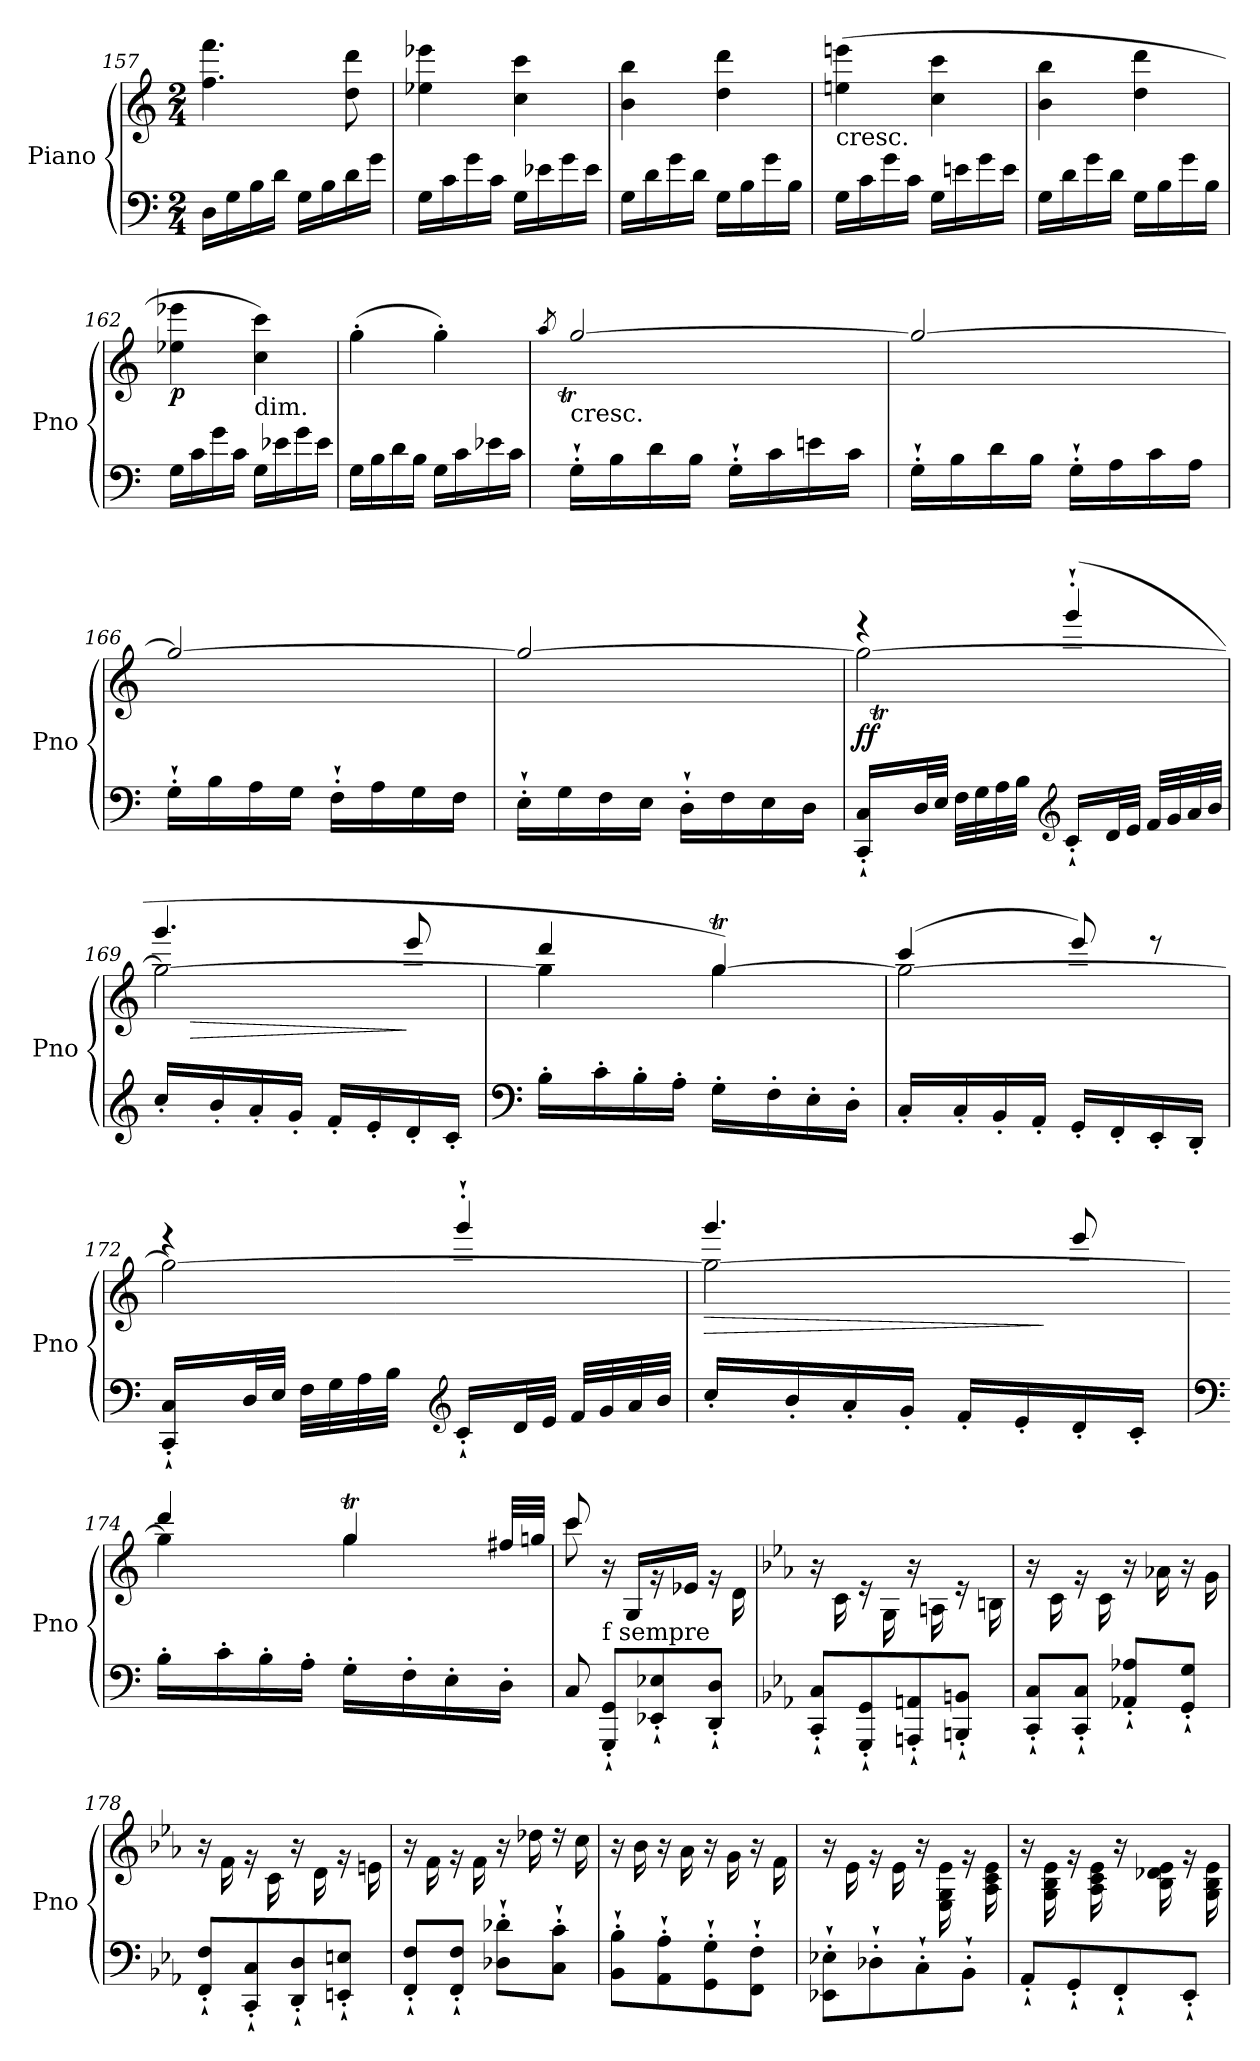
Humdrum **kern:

**kern	**kern	**dynam
*part1	*part1	*part1
*staff2	*staff1	*staff1/2
*I"Piano	*	*
*I'Pno	*	*
*clefF4	*clefG2	*
*k[]	*k[]	*
*M2/4	*M2/4	*
=157	=157	=157
16D\LL	4.ff\ 4.fff\	.
16G\	.	.
16B\	.	.
16d\JJ	.	.
16G\LL	.	.
16B\	.	.
16d\	8dd\ 8ddd\	.
16g\JJ	.	.
=158	=158	=158
16G\LL	4ee-X\ 4eee-X\	.
16c\	.	.
16g\	.	.
16c\JJ	.	.
16G\LL	4cc\ 4ccc\	.
16e-X\	.	.
16g\	.	.
16e-\JJ	.	.
=159	=159	=159
16G\LL	4b\ 4bb\	.
16d\	.	.
16g\	.	.
16d\JJ	.	.
16G\LL	4dd\ 4ddd\	.
16B\	.	.
16g\	.	.
16B\JJ	.	.
=160	=160	=160
!	!LO:TX:b:t=cresc.	!
16G\LL	(>4een\ 4eeen\	.
16c\	.	.
16g\	.	.
16c\JJ	.	.
16G\LL	4cc\ 4ccc\	.
16en\	.	.
16g\	.	.
16e\JJ	.	.
!!LO:LB:g=z
=161	=161	=161
16G\LL	4b\ 4bb\	.
16d\	.	.
16g\	.	.
16d\JJ	.	.
16G\LL	4dd\ 4ddd\	.
16B\	.	.
16g\	.	.
16B\JJ	.	.
=162	=162	=162
!	!	!LO:DY:b
16G\LL	4ee-X\ 4eee-X\	p
16c\	.	.
16g\	.	.
16c\JJ	.	.
!	!LO:TX:b:t=dim.	!
16G\LL	4cc\ 4ccc\)	.
16e-X\	.	.
16g\	.	.
16e-\JJ	.	.
=163	=163	=163
16G\LL	(>4gg'\	.
16B\	.	.
16d\	.	.
16B\JJ	.	.
16G\LL	4gg'\)	.
16c\	.	.
16e-X\	.	.
16c\JJ	.	.
=164	=164	=164
.	8qaa/	.
*	*^	*
!	!LO:TX:b:t=cresc.	!	!
16G'`\LL	[2gg/	32aaTLLLyy	.
.	.	32ggyy	.
16B\	.	32aayy	.
.	.	32ggyy	.
16d\	.	32aayy	.
.	.	32ggyy	.
16B\JJ	.	32aayy	.
.	.	32ggJJJyy	.
16G'`\LL	.	32aaLLLyy	.
.	.	32ggyy	.
16c\	.	32aayy	.
.	.	32ggyy	.
16en\	.	32aayy	.
.	.	32ggyy	.
16c\JJ	.	32aayy	.
.	.	32ggJJJyy	.
!!LO:PB:g=z	!!
=165	=165	=165	=165
16G'`\LL	2gg/_	32aaLLLyy	.
.	.	32ggyy	.
16B\	.	32aayy	.
.	.	32ggyy	.
16d\	.	32aayy	.
.	.	32ggyy	.
16B\JJ	.	32aayy	.
.	.	32ggJJJyy	.
16G'`\LL	.	32aaLLLyy	.
.	.	32ggyy	.
16A\	.	32aayy	.
.	.	32ggyy	.
16c\	.	32aayy	.
.	.	32ggyy	.
16A\JJ	.	32aayy	.
.	.	32ggJJJyy	.
=166	=166	=166	=166
16G'`\LL	2gg/_	32aaLLLyy	.
.	.	32ggyy	.
16B\	.	32aayy	.
.	.	32ggyy	.
16A\	.	32aayy	.
.	.	32ggyy	.
16G\JJ	.	32aayy	.
.	.	32ggJJJyy	.
16F'`\LL	.	32aaLLLyy	.
.	.	32ggyy	.
16A\	.	32aayy	.
.	.	32ggyy	.
16G\	.	32aayy	.
.	.	32ggyy	.
16F\JJ	.	32aayy	.
.	.	32ggJJJyy	.
=167	=167	=167	=167
16E'`\LL	2gg/_	32aaLLLyy	.
.	.	32ggyy	.
16G\	.	32aayy	.
.	.	32ggyy	.
16F\	.	32aayy	.
.	.	32ggyy	.
16E\JJ	.	32aayy	.
.	.	32ggJJJyy	.
16D'`\LL	.	32aaLLLyy	.
.	.	32ggyy	.
16F\	.	32aayy	.
.	.	32ggyy	.
16E\	.	32aayy	.
.	.	32ggyy	.
16D\JJ	.	32aaTTTyy	.
.	.	32ggJJJyy	.
!!LO:LB:g=z
=168	=168	=168	=168
*	*	*^	*
!	!	!	!	!LO:DY:b
16CC/'` 16C/'`LL	2gg\_	32aaTLLLyy	4reee	ff
.	.	32ggyy	.	.
32D/L	.	32aayy	.	.
32E/JJJ	.	32ggyy	.	.
32F\LLL	.	32aayy	.	.
32G\	.	32ggyy	.	.
32A\	.	32aayy	.	.
32B\JJJ	.	32ggJJJyy	.	.
*clefG2	*	*	*	*
16c'`/LL	.	32aaLLLyy	(>4ggg'`/	.
.	.	32ggyy	.	.
32d/L	.	32aayy	.	.
32e/JJJ	.	32ggyy	.	.
32f/LLL	.	32aayy	.	.
32g/	.	32ggyy	.	.
32a/	.	32aayy	.	.
32b/JJJ	.	32ggJJJyy	.	.
=169	=169	=169	=169	=169
16cc'/LL	2gg\_	32aaLLLyy	4.ggg/	.
!	!	!	!	!LO:HP:b
.	.	32ggyy	.	>
16b'/	.	32aayy	.	.
.	.	32ggyy	.	.
16a'/	.	32aayy	.	.
.	.	32ggyy	.	.
16g'/JJ	.	32aayy	.	.
.	.	32ggJJJyy	.	.
16f'/LL	.	32aaLLLyy	.	.
.	.	32ggyy	.	.
16e'/	.	32aayy	.	.
.	.	32ggyy	.	.
16d'/	.	32aayy	8eee/	]
.	.	32ggyy	.	.
16c'/JJ	.	32aayy	.	.
.	.	32ggJJJyy	.	.
=170	=170	=170	=170	=170
*clefF4	*	*	*	*
16B'\LL	4gg\]	32aaLLLyy	4ddd/	.
.	.	32ggyy	.	.
16c'\	.	32aayy	.	.
.	.	32ggyy	.	.
16B'\	.	32aayy	.	.
.	.	32ggyy	.	.
16A'\JJ	.	32aayy	.	.
.	.	32ggJJJyy	.	.
16G'\LL	[4ggT\	32aaLLLyy	4gg/)	.
.	.	32ggyy	.	.
16F'\	.	32aayy	.	.
.	.	32ggyy	.	.
16E'\	.	32aayy	.	.
.	.	32ggyy	.	.
16D'\JJ	.	32aayy	.	.
.	.	32ggJJJyy	.	.
!!LO:LB:g=z	!!	!!
=171	=171	=171	=171	=171
16C'/LL	2gg\_	32aaLLLyy	(>4ccc/	.
.	.	32ggyy	.	.
16C'/	.	32aayy	.	.
.	.	32ggyy	.	.
16BB'/	.	32aayy	.	.
.	.	32ggyy	.	.
16AA'/JJ	.	32aayy	.	.
.	.	32ggJJJyy	.	.
16GG'/LL	.	32aaLLLyy	8eee/)	.
.	.	32ggyy	.	.
16FF'/	.	32aayy	.	.
.	.	32ggyy	.	.
16EE'/	.	32aayy	8reee	.
.	.	32ggyy	.	.
16DD'/JJ	.	32aayy	.	.
.	.	32ggJJJyy	.	.
=172	=172	=172	=172	=172
16CC/'` 16C/'`LL	2gg\_	32aaLLLyy	4reee	.
.	.	32ggyy	.	.
32D/L	.	32aayy	.	.
32E/JJJ	.	32ggyy	.	.
32F\LLL	.	32aayy	.	.
32G\	.	32ggyy	.	.
32A\	.	32aayy	.	.
32B\JJJ	.	32ggJJJyy	.	.
*clefG2	*	*	*	*
16c'`/LL	.	32aaLLLyy	4ggg'`/	.
.	.	32ggyy	.	.
32d/L	.	32aayy	.	.
32e/JJJ	.	32ggyy	.	.
32f/LLL	.	32aayy	.	.
32g/	.	32ggyy	.	.
32a/	.	32aayy	.	.
32b/JJJ	.	32ggJJJyy	.	.
=173	=173	=173	=173	=173
!	!	!	!	!LO:HP:b
16cc'/LL	2gg\_	32aaLLLyy	4.ggg/	>
.	.	32ggyy	.	.
16b'/	.	32aayy	.	.
.	.	32ggyy	.	.
16a'/	.	32aayy	.	.
.	.	32ggyy	.	.
16g'/JJ	.	32aayy	.	.
.	.	32ggJJJyy	.	.
16f'/LL	.	32aaLLLyy	.	.
.	.	32ggyy	.	.
16e'/	.	32aayy	.	.
.	.	32ggyy	.	]
16d'/	.	32aayy	8eee/	.
.	.	32ggyy	.	.
16c'/JJ	.	32aayy	.	.
.	.	32ggJJJyy	.	.
!!LO:LB:g=z	!!	!!
=174	=174	=174	=174	=174
*clefF4	*	*	*	*
16B'\LL	4gg\]	32aaLLLyy	4ddd/	.
.	.	32ggyy	.	.
16c'\	.	32aayy	.	.
.	.	32ggyy	.	.
16B'\	.	32aayy	.	.
.	.	32ggyy	.	.
16A'\JJ	.	32aayy	.	.
.	.	32ggJJJyy	.	.
16G'\LL	4ggT\	32aaLLLyy	4gg/	.
.	.	32ggyy	.	.
16F'\	.	32aayy	.	.
.	.	32ggyy	.	.
16E'\	.	32aayy	.	.
.	.	32ggJJJyy	.	.
16D'\JJ	.	32ff#XTTT/LLL	.	.
.	.	32gg/JJJ	.	.
*	*	*v	*v	*
=175	=175	=175	=175
8C/	8ccc/	8ccc\	.
!	!LO:TX:b:t=f sempre	!	!
8GGG/'` 8GG/'`L	16r	16ryy	.
.	16ryy	16G/LL	.
8EE-X/'` 8E-X/'`	16rg	16ryy	.
.	16ryy	16e-X/JJ	.
8DD/'` 8D/'`J	16rg	16ryy	.
.	16ryy	16d\	.
=176	=176	=176	=176
*k[b-e-a-]	*k[b-e-a-]	*	*
*E-:	*E-:	*	*
8CC/'` 8C/'`L	16r	16ryy	.
.	16ryy	16c\	.
8GGG/'` 8GG/'`	16re	16ryy	.
.	16ryy	16G\	.
8AAAn/'` 8AAn/'`	16r	16ryy	.
.	16ryy	16An\	.
8BBBn/'` 8BBn/'`J	16re	16ryy	.
.	16ryy	16Bn\	.
=177	=177	=177	=177
8CC/'` 8C/'`L	16r	16ryy	.
.	16ryy	16c\	.
8CC/'` 8C/'`J	16rg	16ryy	.
.	16ryy	16c\	.
8AA-X/'` 8A-X/'`L	16r	16ryy	.
.	16ryy	16a-X\	.
8GG/'` 8G/'`J	16r	16ryy	.
.	16ryy	16g\	.
!!LO:LB:g=z	!!
=178	=178	=178	=178
8FF/'` 8F/'`L	16r	16ryy	.
.	16ryy	16f\	.
8CC/'` 8C/'`	16rg	16ryy	.
.	16ryy	16c\	.
8DD/'` 8D/'`	16r	16ryy	.
.	16ryy	16d\	.
8EEn/'` 8En/'`J	16rg	16ryy	.
.	16ryy	16en\	.
=179	=179	=179	=179
8FF/'` 8F/'`L	16r	16ryy	.
.	16ryy	16f\	.
8FF/'` 8F/'`J	16rg	16ryy	.
.	16ryy	16f\	.
8D-X\'` 8d-X\'`L	16r	16ryy	.
.	16ryy	16dd-X\	.
8C\'` 8c\'`J	16rdd	16ryy	.
.	16ryy	16cc\	.
=180	=180	=180	=180
8BB-\'` 8B-\'`L	16r	16ryy	.
.	16ryy	16b-\	.
8AA-\'` 8A-\'`	16r	16ryy	.
.	16ryy	16a-\	.
8GG\'` 8G\'`	16r	16ryy	.
.	16ryy	16g\	.
8FF\'` 8F\'`J	16r	16ryy	.
.	16ryy	16f\	.
=181	=181	=181	=181
8EE-X\'` 8E-X\'`L	16r	16ryy	.
.	16ryy	16e-\	.
8D-X'`\	16rg	16ryy	.
.	16ryy	16e-\	.
8C'`\	16r	16ryy	.
.	16ryy	16E-\ 16G\ 16e-\	.
8BB-'`\J	16rg	16ryy	.
.	16ryy	16A-\ 16c\ 16e-\	.
=182	=182	=182	=182
8AA-'`/L	16r	16ryy	.
.	16ryy	16G\ 16B-\ 16e-\	.
8GG'`/	16rg	16ryy	.
.	16ryy	16A-\ 16c\ 16e-\	.
8FF'`/	16r	16ryy	.
.	16ryy	16B-\ 16d-X\ 16e-\	.
8EE-'`/J	16rg	16ryy	.
.	16ryy	16G\ 16B-\ 16e-\	.
*	*v	*v	*
=	=	=
*-	*-	*-
